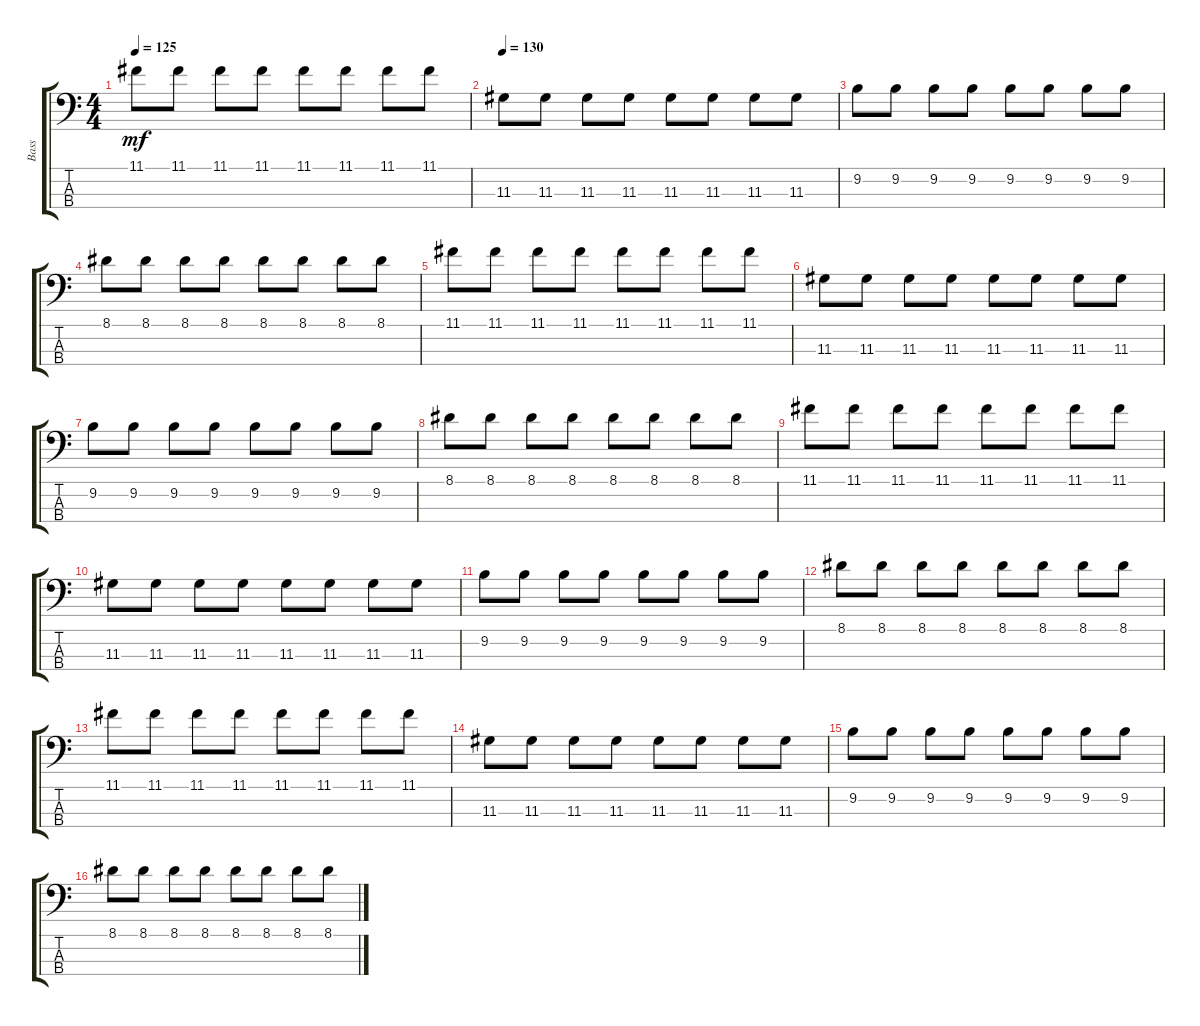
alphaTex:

\track ("Bass" "Bass") {instrument electricbassfinger}
\staff {score tabs}
\tuning (G2 D2 A1 E1) {hide}
\ts (4 4)
\tempo 125
\clef f4
\ks c
11.1.8{dy mf} 11.1.8 11.1.8 11.1.8 11.1.8 11.1.8 11.1.8 11.1.8 |
\tempo 130
11.3.8 11.3.8 11.3.8 11.3.8 11.3.8 11.3.8 11.3.8 11.3.8 |
9.2.8 9.2.8 9.2.8 9.2.8 9.2.8 9.2.8 9.2.8 9.2.8 |
8.1.8 8.1.8 8.1.8 8.1.8 8.1.8 8.1.8 8.1.8 8.1.8 |
11.1.8 11.1.8 11.1.8 11.1.8 11.1.8 11.1.8 11.1.8 11.1.8 |
11.3.8 11.3.8 11.3.8 11.3.8 11.3.8 11.3.8 11.3.8 11.3.8 |
9.2.8 9.2.8 9.2.8 9.2.8 9.2.8 9.2.8 9.2.8 9.2.8 |
8.1.8 8.1.8 8.1.8 8.1.8 8.1.8 8.1.8 8.1.8 8.1.8 |
11.1.8 11.1.8 11.1.8 11.1.8 11.1.8 11.1.8 11.1.8 11.1.8 |
11.3.8 11.3.8 11.3.8 11.3.8 11.3.8 11.3.8 11.3.8 11.3.8 |
9.2.8 9.2.8 9.2.8 9.2.8 9.2.8 9.2.8 9.2.8 9.2.8 |
8.1.8 8.1.8 8.1.8 8.1.8 8.1.8 8.1.8 8.1.8 8.1.8 |
11.1.8 11.1.8 11.1.8 11.1.8 11.1.8 11.1.8 11.1.8 11.1.8 |
11.3.8 11.3.8 11.3.8 11.3.8 11.3.8 11.3.8 11.3.8 11.3.8 |
9.2.8 9.2.8 9.2.8 9.2.8 9.2.8 9.2.8 9.2.8 9.2.8 |
8.1.8 8.1.8 8.1.8 8.1.8 8.1.8 8.1.8 8.1.8 8.1.8
